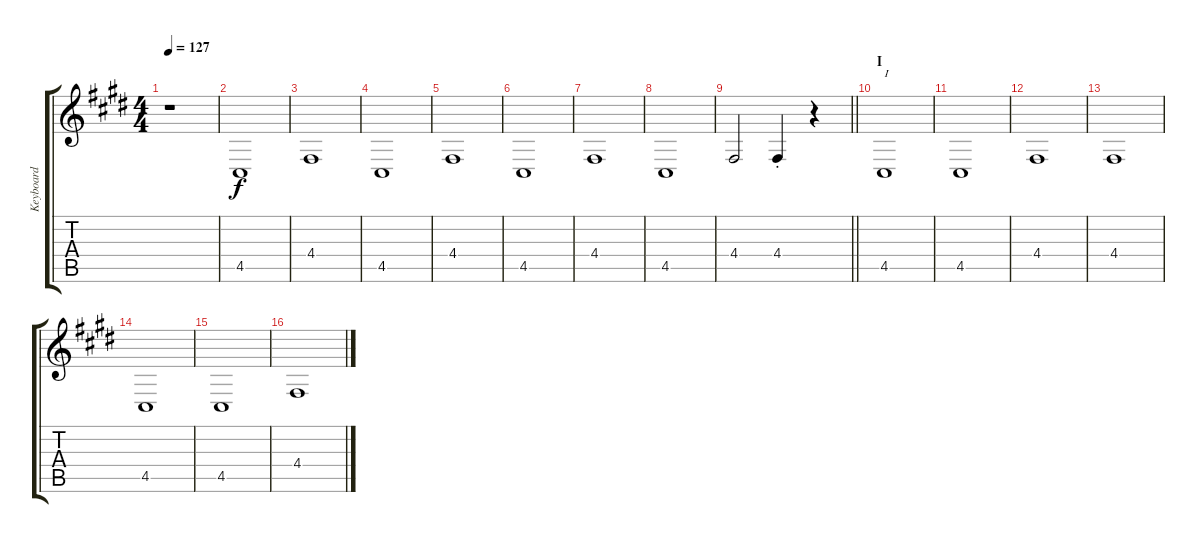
\track ("Keyboard" "Keyboard") {instrument acousticgrandpiano}
\staff {score tabs}
\tuning (E4 B3 G3 D3 A2 E2) {hide}
\ts (4 4)
\tempo 127
\clef g2
\ks e
r.1{dy f} |
4.5.1 |
4.4.1 |
4.5.1 |
4.4.1 |
4.5.1 |
4.4.1 |
4.5.1 |
\barLineRight lightlight
4.4.2 4.4{st}.4 r.4 |
\section ("" "I")
4.5.1{txt "I"} |
4.5.1 |
4.4.1 |
4.4.1 |
4.5.1 |
4.5.1 |
4.4.1
